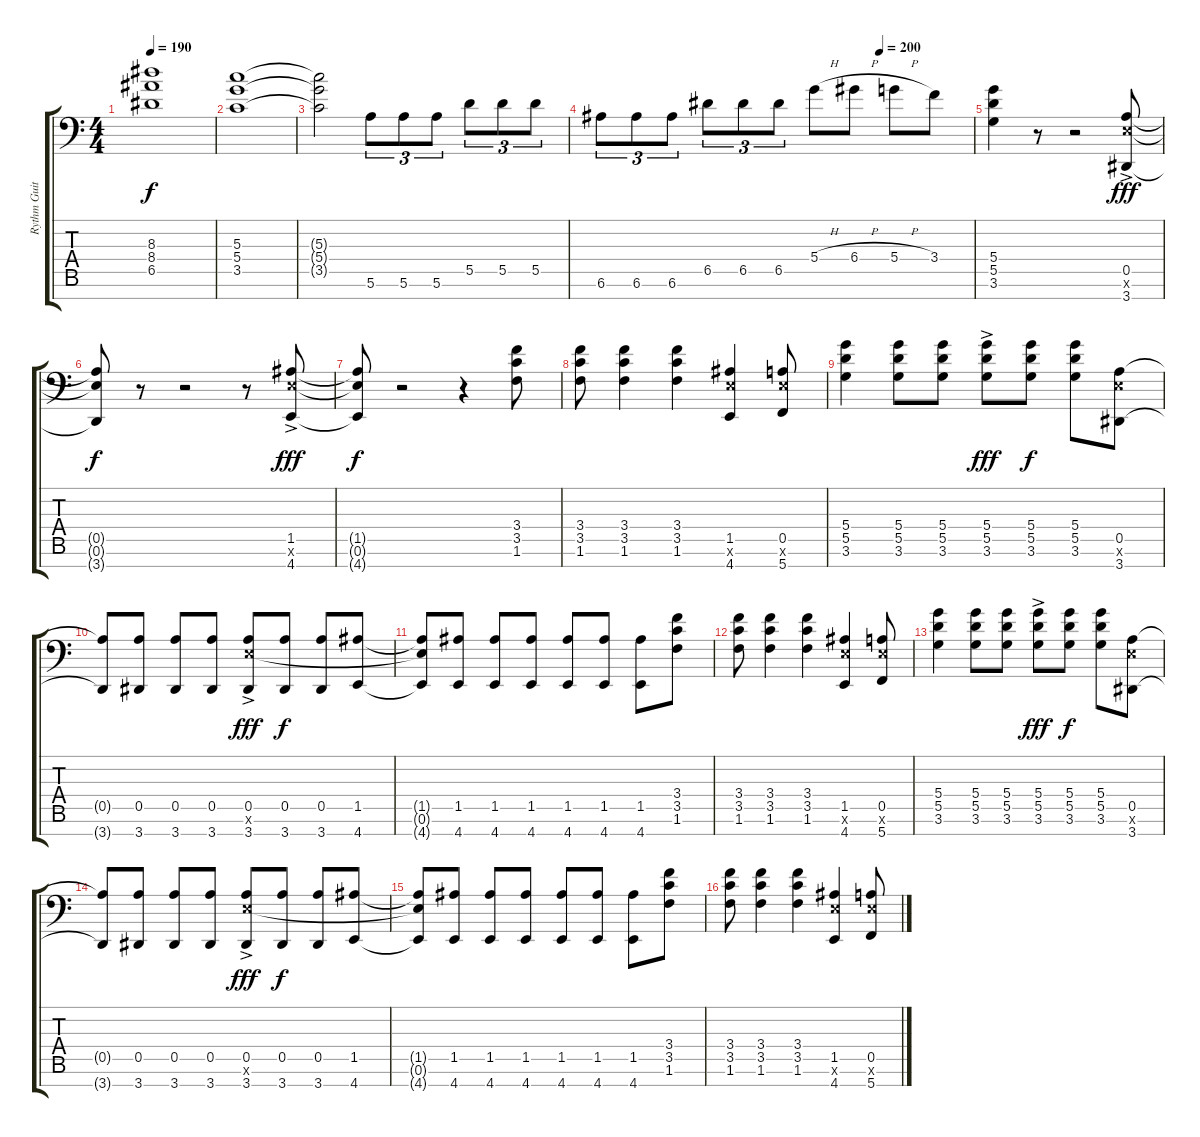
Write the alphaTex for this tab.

\track ("Rythm Guitar (Ken Susi)" "Rythm Guit") {instrument overdrivenguitar}
\staff {score tabs}
\tuning (E4 B3 G3 D3 A2 E2 C-1) {hide}
\ts (4 4)
\tempo 190
\clef f4
\ks c
(8.3{t} 8.4{t} 6.5{t}).1{dy f} |
(5.3 5.4 3.5).1 |
(5.3{t} 5.4{t} 3.5{t}).2 5.6.8{tu (3 2)} 5.6.8{tu (3 2)} 5.6.8{tu (3 2)} 5.5.8{tu (3 2)} 5.5.8{tu (3 2)} 5.5.8{tu (3 2)} |
\tempo (200 0.75)
6.6.8{tu (3 2)} 6.6.8{tu (3 2)} 6.6.8{tu (3 2)} 6.5.8{tu (3 2)} 6.5.8{tu (3 2)} 6.5.8{tu (3 2)} 5.4{h}.8 6.4{h}.8 5.4{h}.8 3.4.8 |
(5.4 5.5 3.6).4 r.8 r.2 (0.5{ac} 0.6{ac x} 3.7{ac}).8{dy fff} |
(0.5{t} 0.6{t} 3.7{t}).8{dy f} r.8 r.2 r.8 (1.5{ac} 0.6{ac x} 4.7{ac}).8{dy fff} |
(1.5{t} 0.6{t} 4.7{t}).8{dy f} r.2 r.4 (3.4 3.5 1.6).8 |
(3.4 3.5 1.6).8 (3.4 3.5 1.6).4 (3.4 3.5 1.6).4 (1.5 0.6{x} 4.7).4 (0.5 0.6{x} 5.7).8 |
(5.4 5.5 3.6).4 (5.4 5.5 3.6).8 (5.4 5.5 3.6).8 (5.4 5.5{ac} 3.6{ac}).8{dy fff} (5.4 5.5 3.6).8{dy f} (5.4 5.5 3.6).8 (0.5 0.6{x} 3.7).8 |
(0.5{t} 3.7{t}).8 (0.5 3.7).8 (0.5 3.7).8 (0.5 3.7).8 (0.5{ac} 0.6{ac x} 3.7{ac}).8{dy fff} (0.5 3.7).8{dy f} (0.5 3.7).8 (1.5 4.7).8 |
(1.5{t} 0.6{t} 4.7{t}).8 (1.5 4.7).8 (1.5 4.7).8 (1.5 4.7).8 (1.5 4.7).8 (1.5 4.7).8 (1.5 4.7).8 (3.4 3.5 1.6).8 |
(3.4 3.5 1.6).8 (3.4 3.5 1.6).4 (3.4 3.5 1.6).4 (1.5 0.6{x} 4.7).4 (0.5 0.6{x} 5.7).8 |
(5.4 5.5 3.6).4 (5.4 5.5 3.6).8 (5.4 5.5 3.6).8 (5.4 5.5{ac} 3.6{ac}).8{dy fff} (5.4 5.5 3.6).8{dy f} (5.4 5.5 3.6).8 (0.5 0.6{x} 3.7).8 |
(0.5{t} 3.7{t}).8 (0.5 3.7).8 (0.5 3.7).8 (0.5 3.7).8 (0.5{ac} 0.6{ac x} 3.7{ac}).8{dy fff} (0.5 3.7).8{dy f} (0.5 3.7).8 (1.5 4.7).8 |
(1.5{t} 0.6{t} 4.7{t}).8 (1.5 4.7).8 (1.5 4.7).8 (1.5 4.7).8 (1.5 4.7).8 (1.5 4.7).8 (1.5 4.7).8 (3.4 3.5 1.6).8 |
(3.4 3.5 1.6).8 (3.4 3.5 1.6).4 (3.4 3.5 1.6).4 (1.5 0.6{x} 4.7).4 (0.5 0.6{x} 5.7).8
